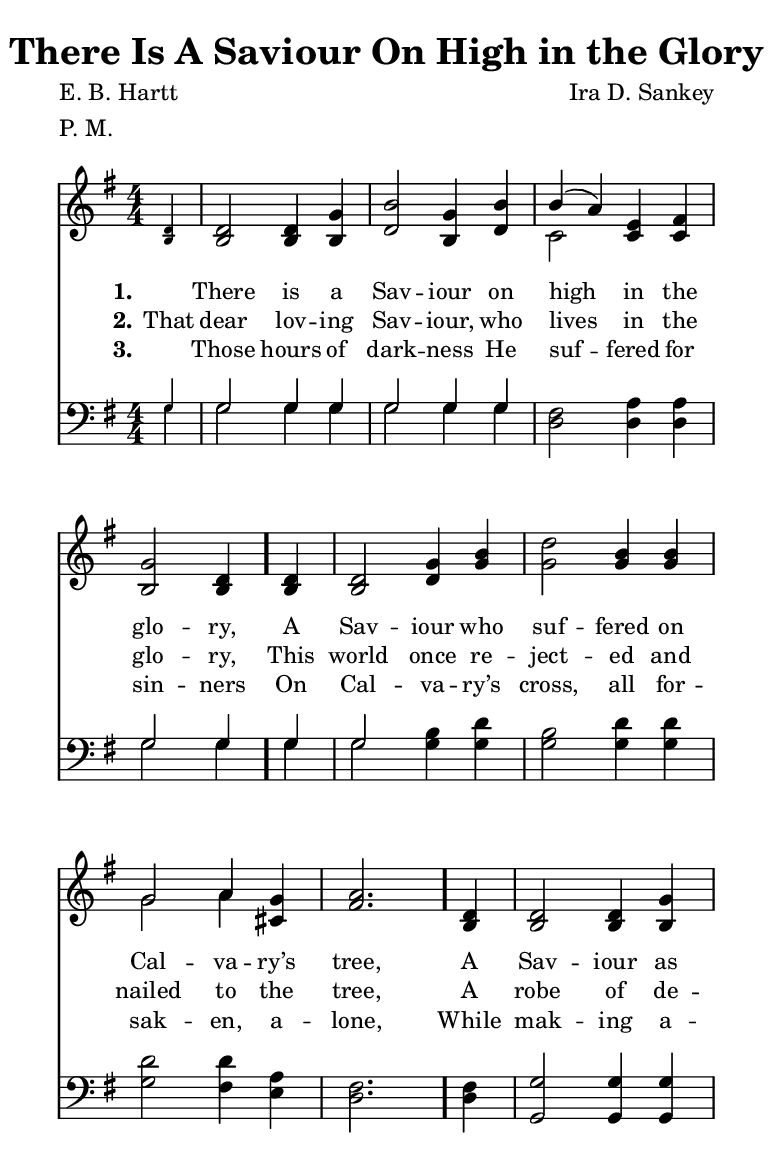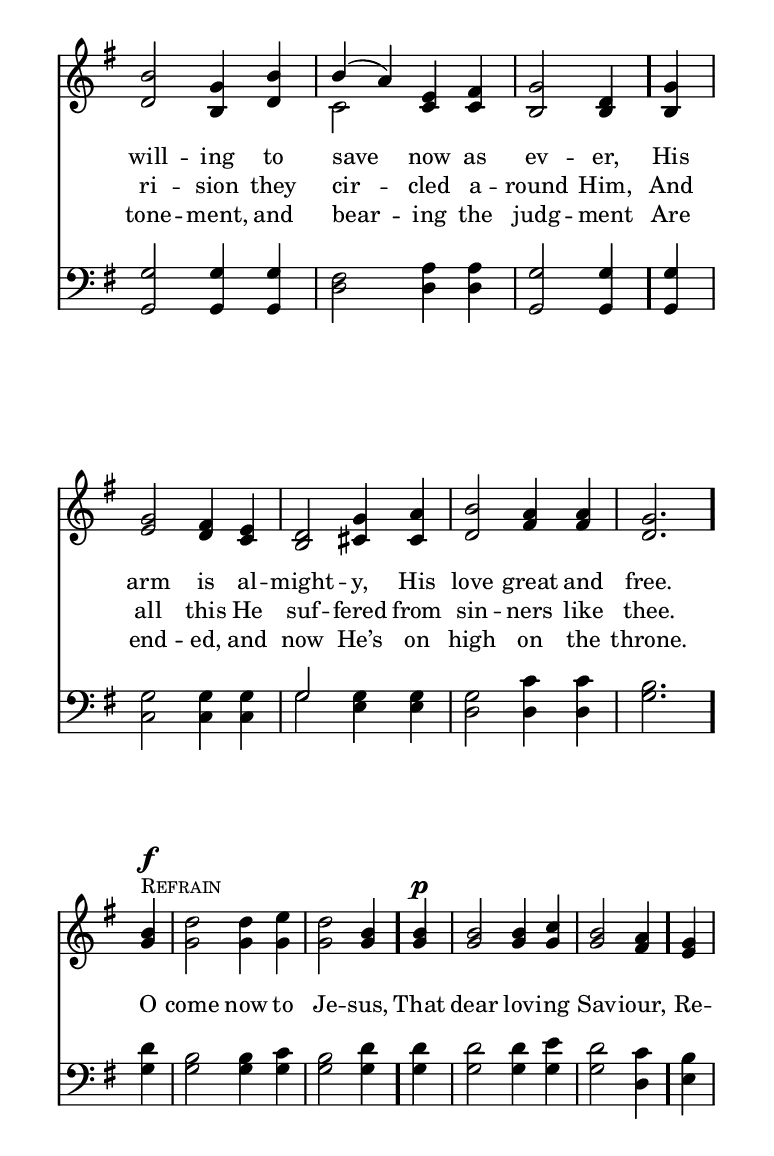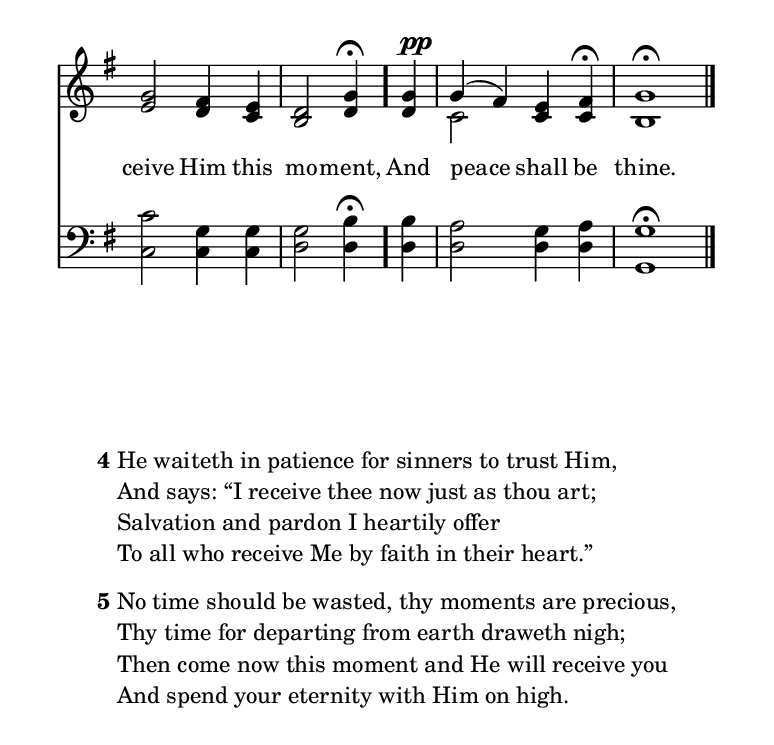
\include "common/global.ily"
\paper {
  \include "common/paper.ily"
  ragged-last-bottom = ##t
  systems-per-page = #(cond (is-eogsized 4) (#t #f))
  system-count = #(cond (is-eogsized 5) (#t #f))
}

\header{
  hymnnumber = "124"
  title = "There Is A Saviour On High in the Glory"
  tunename = ""
  meter = "P. M."
  poet = "E. B. Hartt"
  composer = "Ira D. Sankey"
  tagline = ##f
}

ta = { \tempo 4=120 }
tb = { \tempo 4=60 }

global = {
  \include "common/overrides.ily"
  \override Staff.TimeSignature.style = #'numbered
  \time 4/4
  \override Score.MetronomeMark.transparent = ##t % hide all fermata changes too
  \key g \major
  \ta
  \partial 4
  \autoBeamOff
}

notesSoprano = {
\global
\relative c' {

  \once \override NoteHead.font-size = #-4 d4 |
  d2 d4 g | b2 g4 b | b( a) e fis | g2 d4
  d4 | d2 g4 b | d2 b4 b | g2 a4 g | a2.
  d,4 | d2 d4 g | b2 g4 b | b( a) e fis | g2 d4
  g4 | g2 fis4 e | d2 g4 a | b2 a4 a | g2.

  << s^\markup { \small \caps "Refrain" } % TODO arrange REFRAIN and dynamic forte appropriately
  { b4^\markup \dynamic f | d2 d4 e d2 b4 } >>
  b^\markup \dynamic p | b2 b4 c | b2 a4
  g4 | g2 fis4 e | d2 \tb g4 \fermata \ta
  g4^\markup \dynamic pp | g( fis) e \tb fis \fermata | g1 \fermata \ta |

  \bar "|."

}
}

notesAlto = {
\global
\relative e' {

  \once \override NoteHead.font-size = #-4 b4 |
  b2 b4 b | d2 b4 d | c2 c4 c | b2 b4
  b4 | b2 d4 g | g2 g4 g | g2 a4 cis, | fis2.
  b,4 | b2 b4 b | d2 b4 d | c2 c4 c | b2 b4
  b4 | e2 d4 c | b2 cis4 cis | d2 fis4 fis | d2.

  g4 | g2 g4 g | g2 g4
  g | g2 g4 g | g2 fis4
  e4 | e2 d4 c | b2 d4
  d4 | c2 c4 c | b1 |

}
}

notesTenor = {
\global
\relative a {

  \once \override NoteHead.font-size = #-4 g4 |
  g2 g4 g | g2 g4 g | fis2 a4 a | g2 g4
  g4 | g2 b4 d | b2 d4 d | d2 d4 a | fis2.
  fis4 | g2 g4 g | g2 g4 g | fis2 a4 a | g2 g4
  g4 | g2 g4 g | g2 g4 g | g2 c4 c | b2.

  d4 | b2 b4 c | b2 d4
  d | d2 d4 e | d2 c4
  b4 | c2 g4 g | g2 b4
  b4 | a2 g4 a | g1 |
}
}

notesBass = {
\global
\relative f {

  \once \override NoteHead.font-size = #-4 g4 |
  g2 g4 g | g2 g4 g | d2 d4 d4 | g2 g4
  g4 | g2 g4 g | g2 g4 g | g2 fis4 e | d2.
  d4 | g,2 g4 g | g2 g4 g | d'2 d4 d | g,2 g4
  g4 | c2 c4 c | g'2 e4 e | d2 d4 d | g2.

  g4 | g2 g4 g | g2 g4
  g | g2 g4 g | g2 d4
  e4 | c2 c4 c | d2 d4 \fermata
  d4 | d2 d4 d | g,1 \fermata |

}
}

Refrain = \lyricmode {

O come now to Je -- sus, \bar "."
That dear lov -- ing Sav -- iour, \bar "."
Re -- ceive Him this mo -- ment, \bar "."
And peace shall be thine. \bar "."

}

wordsA = \lyricmode {
\set stanza = "1."

"" There is a Sav -- iour on high in the glo -- ry, \bar "."
A Sav -- iour who suf -- fered on Cal -- va -- ry’s tree, \bar "."
A Sav -- iour as will -- ing to save now as ev -- er, \bar "."
His arm is al -- might -- y, His love great and free. \bar "."

}

wordsB = \lyricmode {
\set stanza = "2."

That dear lov -- ing Sav -- iour, who lives in the glo -- ry,
This world once re -- ject -- ed and nailed to the tree,
A robe of de -- ri -- sion they cir -- cled a -- round Him,
And all this He suf -- fered from sin -- ners like thee.

\Refrain

}

wordsC = \lyricmode {
\set stanza = "3."

"" Those hours of dark -- ness He suf -- fered for sin -- ners
On Cal -- va -- ry’s cross, all for -- sak -- en, a -- lone,
While mak -- ing a -- tone -- ment, and bear -- ing the judg -- ment
Are end -- ed, and now He’s on high on the throne.

}

wordsD = \markuplist {

\line { He waiteth in patience for sinners to trust Him, }
\line { And says: “I receive thee now just as thou art; }
\line { Salvation and pardon I heartily offer }
\line { To all who receive Me by faith in their heart.” }

}

wordsE = \markuplist {

\line { No time should be wasted, thy moments are precious, }
\line { Thy time for departing from earth draweth nigh; }
\line { Then come now this moment and He will receive you }
\line { And spend your eternity with Him on high. }

}

\score {
  \context ChoirStaff <<
    \context Staff = upper <<
      \set Staff.autoBeaming = ##f
      \set ChoirStaff.systemStartDelimiter = #'SystemStartBar
      \set ChoirStaff.printPartCombineTexts = ##f
      \partcombine #'(2 . 9) \notesSoprano \notesAlto
      \context NullVoice = sopranos { \voiceOne << \notesSoprano >> }
      \context NullVoice = altos { \voiceTwo << \notesAlto >> }
      \context Lyrics = one   \lyricsto sopranos \wordsA
      \context Lyrics = two   \lyricsto sopranos \wordsB
      \context Lyrics = three \lyricsto sopranos \wordsC
    >>
    \context Staff = men <<
      \clef bass
      \set ChoirStaff.printPartCombineTexts = ##f
      \partcombine #'(2 . 9) \notesTenor \notesBass
      \context NullVoice = tenors { \voiceOne << \notesTenor >> }
      \context NullVoice = basses { \voiceTwo << \notesBass >> }
    >>
  >>
  \layout {
    \include "common/layout.ily"
  }
  \midi{
    \include "common/midi.ily"
  }
}

\noPageBreak

\markup { \fill-line { \column {
  \line{ \bold 4 \column { \wordsD } } \combine \null \vspace #0.4
  \line{ \bold 5 \column { \wordsE } } \combine \null \vspace #0.4
} } }

\version "2.19.49"  % necessary for upgrading to future LilyPond versions.

% vi:set et ts=2 sw=2 ai nocindent syntax=lilypond:
